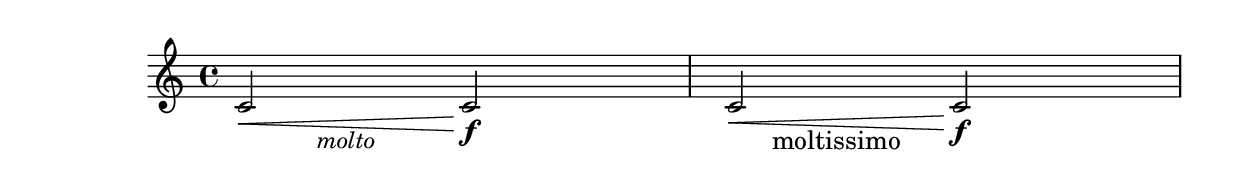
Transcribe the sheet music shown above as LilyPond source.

%% Do not edit this file; it is automatically
%% generated from LSR http://lsr.dsi.unimi.it
%% This file is in the public domain.
\version "2.13.20"

\header {
  lsrtags = "expressive-marks, text"

%% Translation of GIT committish: 0b55335aeca1de539bf1125b717e0c21bb6fa31b
  texidoces = "
Este ejemplo proporciona una función para tipografiar un regulador con
texto por debajo, como @qq{molto} o @qq{poco}. El ejemplo ilustra
también cómo modificar la manera en que se imprime normalmente un
objeto, utilizando código de Scheme.

"
  doctitlees = "Centrar texto debajo de un regulador"

  texidoc = "
This example provides a function to typeset a hairpin (de)crescendo
with some additional text below it, such as @qq{molto} or @qq{poco}.
The example also illustrates how to modify the way an object is
normally printed, using some Scheme code.

"
  doctitle = "Center text below hairpin dynamics"
} % begin verbatim

hairpinWithCenteredText =
#(define-music-function (parser location text) (markup?)
#{
  \override Voice.Hairpin #'stencil = #(lambda (grob)
    (ly:stencil-aligned-to
     (ly:stencil-combine-at-edge
      (ly:stencil-aligned-to (ly:hairpin::print grob) X CENTER)
      Y DOWN
      (ly:stencil-aligned-to (grob-interpret-markup grob $text) X CENTER))
     X LEFT))
#})

hairpinMolto = \hairpinWithCenteredText \markup { \italic molto }
hairpinMore = \hairpinWithCenteredText \markup { \larger moltissimo }

\layout { ragged-right = ##f }

\relative c' {
  \hairpinMolto
  c2\< c\f
  \hairpinMore
  c2\< c\f
}
